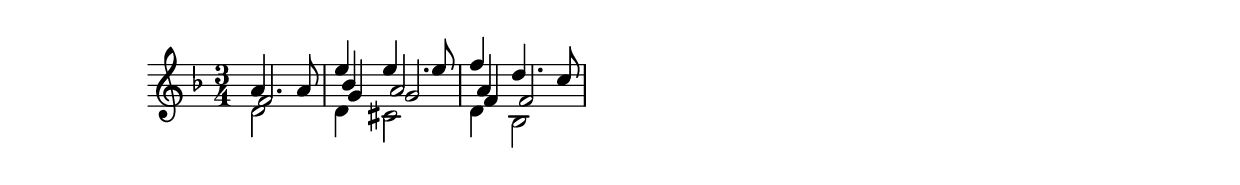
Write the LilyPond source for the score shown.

%% Do not edit this file; it is automatically
%% generated from LSR http://lsr.dsi.unimi.it
%% This file is in the public domain.
\version "2.13.4"

\header {
  lsrtags = "simultaneous-notes"

%% Translation of GIT committish: b2d4318d6c53df8469dfa4da09b27c15a374d0ca
 doctitlees = "Voces adicionales para evitar colisiones"
 texidoces = "
En ciertos casos de polifonía compleja, se necesitan voces adicionales
para evitar colisiones entre las notas.  Si se necesitan más de cuatro
voces paralelas, las voces adicionales se añaden definiendo una
variable que utiliza la función de Scheme @code{context-spec-music}.

"


%% Translation of GIT committish: d96023d8792c8af202c7cb8508010c0d3648899d
  texidocde = "
Ein einigen Fällen von sehr komplexer polyphoner Musik sind zusätzliche
Stimmen notwendig, um Zusammestöße zwischen den Noten zu vermeiden.
Wenn mehr als vier parallele Stimmen benötigt werden, können zusätzliche
Stimmen definiert werden, indem eine Variable mit der Funktion
@code{context-spec-music} definiert wird.

"
  doctitlede = "Zusätzliche Stimmen, um Zusammenstöße zu vermeiden"

  texidoc = "
In some instances of complex polyphonic music, additional voices are
necessary to prevent collisions between notes.  If more than four
parallel voices are needed, additional voices can be added by defining
a variable using the Scheme function @code{context-spec-music}.

"
  doctitle = "Additional voices to avoid collisions"
} % begin verbatim

voiceFive = #(context-spec-music (make-voice-props-set 4) 'Voice)
\relative c'' {
  \time 3/4 \key d \minor \partial 2
  <<
    { \voiceOne
      a4. a8
      e'4 e4. e8
      f4 d4. c8
    } \\ {
      \voiceThree
      f,2
      bes4 a2
      a4 s2
    } \\ {
      \voiceFive
      s2
      g4 g2
      f4 f2
    } \\ {
      \voiceTwo
      d2
      d4 cis2
      d4 bes2
    }
  >>
}

